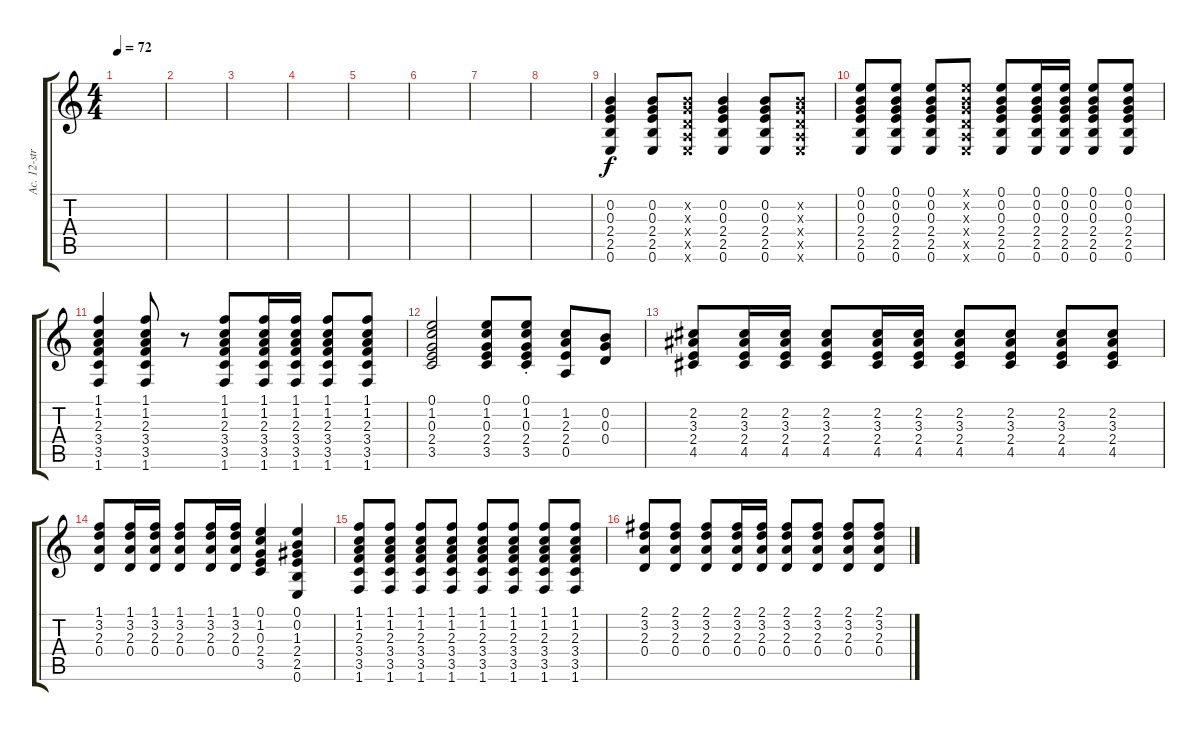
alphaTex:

\track ("Ac. 12-str. Gtr." "Ac. 12-str") {instrument acousticguitarsteel}
\staff {score tabs}
\tuning (E4 B3 G3 D3 A2 E2) {hide}
\ts (4 4)
\tempo 72
\clef g2
\ks c
|
|
|
|
|
|
|
|
(0.2 0.3 2.4 2.5 0.6).4 (0.2 0.3 2.4 2.5 0.6).8 (0.2{x} 0.3{x} 0.4{x} 0.5{x} 0.6{x}).8 (0.2 0.3 2.4 2.5 0.6).4 (0.2 0.3 2.4 2.5 0.6).8 (0.2{x} 0.3{x} 0.4{x} 0.5{x} 0.6{x}).8 |
(0.1 0.2 0.3 2.4 2.5 0.6).8 (0.1 0.2 0.3 2.4 2.5 0.6).8 (0.1 0.2 0.3 2.4 2.5 0.6).8 (0.1{x} 0.2{x} 0.3{x} 0.4{x} 0.5{x} 0.6{x}).8 (0.1 0.2 0.3 2.4 2.5 0.6).8 (0.1 0.2 0.3 2.4 2.5 0.6).16 (0.1 0.2 0.3 2.4 2.5 0.6).16 (0.1 0.2 0.3 2.4 2.5 0.6).8 (0.1 0.2 0.3 2.4 2.5 0.6).8 |
(1.1 1.2 2.3 3.4 3.5 1.6).4 (1.1 1.2 2.3 3.4 3.5 1.6).8 r.8 (1.1 1.2 2.3 3.4 3.5 1.6).8 (1.1 1.2 2.3 3.4 3.5 1.6).16 (1.1 1.2 2.3 3.4 3.5 1.6).16 (1.1 1.2 2.3 3.4 3.5 1.6).8 (1.1 1.2 2.3 3.4 3.5 1.6).8 |
(0.1 1.2 0.3 2.4 3.5).2 (0.1 1.2 0.3 2.4 3.5).8 (0.1{st} 1.2{st} 0.3{st} 2.4{st} 3.5{st}).8 (1.2 2.3 2.4 0.5).8 (0.2 0.3 0.4).8 |
(2.2 3.3 2.4 4.5).8 (2.2 3.3 2.4 4.5).16 (2.2 3.3 2.4 4.5).16 (2.2 3.3 2.4 4.5).8 (2.2 3.3 2.4 4.5).16 (2.2 3.3 2.4 4.5).16 (2.2 3.3 2.4 4.5).8 (2.2 3.3 2.4 4.5).8 (2.2 3.3 2.4 4.5).8 (2.2 3.3 2.4 4.5).8 |
(1.1 3.2 2.3 0.4).8 (1.1 3.2 2.3 0.4).16 (1.1 3.2 2.3 0.4).16 (1.1 3.2 2.3 0.4).8 (1.1 3.2 2.3 0.4).16 (1.1 3.2 2.3 0.4).16 (0.1 1.2 0.3 2.4 3.5).4 (0.1 0.2 1.3 2.4 2.5 0.6).4 |
(1.1 1.2 2.3 3.4 3.5 1.6).8 (1.1 1.2 2.3 3.4 3.5 1.6).8 (1.1 1.2 2.3 3.4 3.5 1.6).8 (1.1 1.2 2.3 3.4 3.5 1.6).8 (1.1 1.2 2.3 3.4 3.5 1.6).8 (1.1 1.2 2.3 3.4 3.5 1.6).8 (1.1 1.2 2.3 3.4 3.5 1.6).8 (1.1 1.2 2.3 3.4 3.5 1.6).8 |
(2.1 3.2 2.3 0.4).8 (2.1 3.2 2.3 0.4).8 (2.1 3.2 2.3 0.4).8 (2.1 3.2 2.3 0.4).16 (2.1 3.2 2.3 0.4).16 (2.1 3.2 2.3 0.4).8 (2.1 3.2 2.3 0.4).8 (2.1 3.2 2.3 0.4).8 (2.1 3.2 2.3 0.4).8
